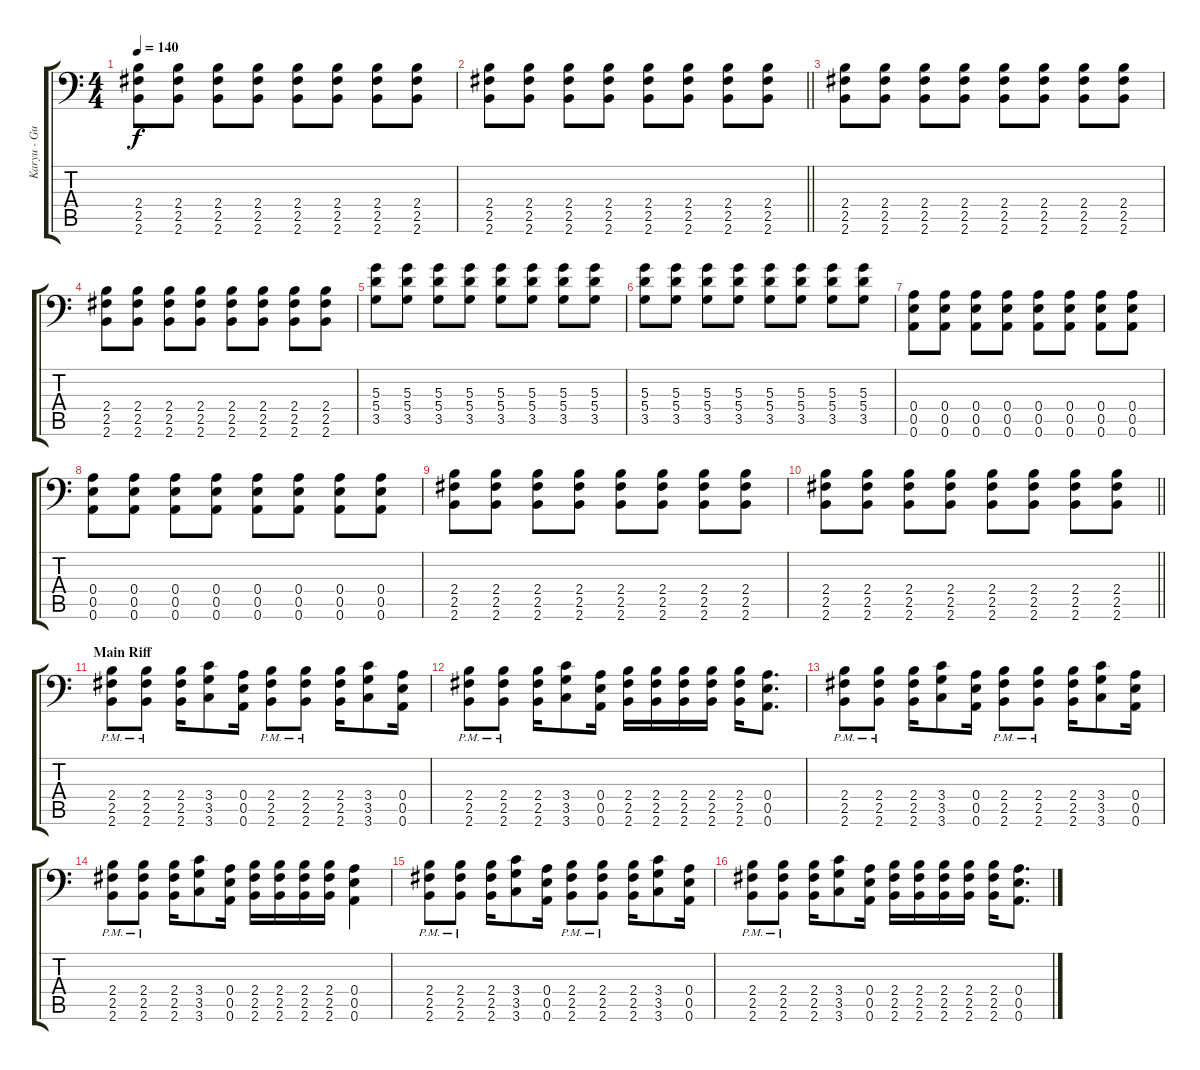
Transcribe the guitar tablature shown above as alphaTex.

\track ("Karyu - Guitar 1" "Karyu - Gu") {instrument distortionguitar}
\staff {score tabs}
\tuning (B3 Gb3 D3 A2 E2 A1) {hide}
\ts (4 4)
\tempo 140
\clef f4
\ks c
(2.4 2.5 2.6).8{dy f} (2.4 2.5 2.6).8 (2.4 2.5 2.6).8 (2.4 2.5 2.6).8 (2.4 2.5 2.6).8 (2.4 2.5 2.6).8 (2.4 2.5 2.6).8 (2.4 2.5 2.6).8 |
\barLineRight lightlight
(2.4 2.5 2.6).8 (2.4 2.5 2.6).8 (2.4 2.5 2.6).8 (2.4 2.5 2.6).8 (2.4 2.5 2.6).8 (2.4 2.5 2.6).8 (2.4 2.5 2.6).8 (2.4 2.5 2.6).8 |
\section ("" "")
(2.4 2.5 2.6).8 (2.4 2.5 2.6).8 (2.4 2.5 2.6).8 (2.4 2.5 2.6).8 (2.4 2.5 2.6).8 (2.4 2.5 2.6).8 (2.4 2.5 2.6).8 (2.4 2.5 2.6).8 |
(2.4 2.5 2.6).8 (2.4 2.5 2.6).8 (2.4 2.5 2.6).8 (2.4 2.5 2.6).8 (2.4 2.5 2.6).8 (2.4 2.5 2.6).8 (2.4 2.5 2.6).8 (2.4 2.5 2.6).8 |
(5.3 5.4 3.5).8 (5.3 5.4 3.5).8 (5.3 5.4 3.5).8 (5.3 5.4 3.5).8 (5.3 5.4 3.5).8 (5.3 5.4 3.5).8 (5.3 5.4 3.5).8 (5.3 5.4 3.5).8 |
(5.3 5.4 3.5).8 (5.3 5.4 3.5).8 (5.3 5.4 3.5).8 (5.3 5.4 3.5).8 (5.3 5.4 3.5).8 (5.3 5.4 3.5).8 (5.3 5.4 3.5).8 (5.3 5.4 3.5).8 |
(0.4 0.5 0.6).8 (0.4 0.5 0.6).8 (0.4 0.5 0.6).8 (0.4 0.5 0.6).8 (0.4 0.5 0.6).8 (0.4 0.5 0.6).8 (0.4 0.5 0.6).8 (0.4 0.5 0.6).8 |
(0.4 0.5 0.6).8 (0.4 0.5 0.6).8 (0.4 0.5 0.6).8 (0.4 0.5 0.6).8 (0.4 0.5 0.6).8 (0.4 0.5 0.6).8 (0.4 0.5 0.6).8 (0.4 0.5 0.6).8 |
(2.4 2.5 2.6).8 (2.4 2.5 2.6).8 (2.4 2.5 2.6).8 (2.4 2.5 2.6).8 (2.4 2.5 2.6).8 (2.4 2.5 2.6).8 (2.4 2.5 2.6).8 (2.4 2.5 2.6).8 |
\barLineRight lightlight
(2.4 2.5 2.6).8 (2.4 2.5 2.6).8 (2.4 2.5 2.6).8 (2.4 2.5 2.6).8 (2.4 2.5 2.6).8 (2.4 2.5 2.6).8 (2.4 2.5 2.6).8 (2.4 2.5 2.6).8 |
\section ("" "Main Riff")
(2.4{pm} 2.5{pm} 2.6{pm}).8 (2.4{pm} 2.5{pm} 2.6{pm}).8 (2.4 2.5 2.6).16 (3.4 3.5 3.6).8 (0.4 0.5 0.6).16 (2.4{pm} 2.5{pm} 2.6{pm}).8 (2.4{pm} 2.5{pm} 2.6{pm}).8 (2.4 2.5 2.6).16 (3.4 3.5 3.6).8 (0.4 0.5 0.6).16 |
(2.4{pm} 2.5{pm} 2.6{pm}).8 (2.4{pm} 2.5{pm} 2.6{pm}).8 (2.4 2.5 2.6).16 (3.4 3.5 3.6).8 (0.4 0.5 0.6).16 (2.4 2.5 2.6).16 (2.4 2.5 2.6).16 (2.4 2.5 2.6).16 (2.4 2.5 2.6).16 (2.4 2.5 2.6).16 (0.4 0.5 0.6).8{d} |
(2.4{pm} 2.5{pm} 2.6{pm}).8 (2.4{pm} 2.5{pm} 2.6{pm}).8 (2.4 2.5 2.6).16 (3.4 3.5 3.6).8 (0.4 0.5 0.6).16 (2.4{pm} 2.5{pm} 2.6{pm}).8 (2.4{pm} 2.5{pm} 2.6{pm}).8 (2.4 2.5 2.6).16 (3.4 3.5 3.6).8 (0.4 0.5 0.6).16 |
(2.4{pm} 2.5{pm} 2.6{pm}).8 (2.4{pm} 2.5{pm} 2.6{pm}).8 (2.4 2.5 2.6).16 (3.4 3.5 3.6).8 (0.4 0.5 0.6).16 (2.4 2.5 2.6).16 (2.4 2.5 2.6).16 (2.4 2.5 2.6).16 (2.4 2.5 2.6).16 (0.4 0.5 0.6).4 |
(2.4{pm} 2.5{pm} 2.6{pm}).8 (2.4{pm} 2.5{pm} 2.6{pm}).8 (2.4 2.5 2.6).16 (3.4 3.5 3.6).8 (0.4 0.5 0.6).16 (2.4{pm} 2.5{pm} 2.6{pm}).8 (2.4{pm} 2.5{pm} 2.6{pm}).8 (2.4 2.5 2.6).16 (3.4 3.5 3.6).8 (0.4 0.5 0.6).16 |
(2.4{pm} 2.5{pm} 2.6{pm}).8 (2.4{pm} 2.5{pm} 2.6{pm}).8 (2.4 2.5 2.6).16 (3.4 3.5 3.6).8 (0.4 0.5 0.6).16 (2.4 2.5 2.6).16 (2.4 2.5 2.6).16 (2.4 2.5 2.6).16 (2.4 2.5 2.6).16 (2.4 2.5 2.6).16 (0.4 0.5 0.6).8{d}
